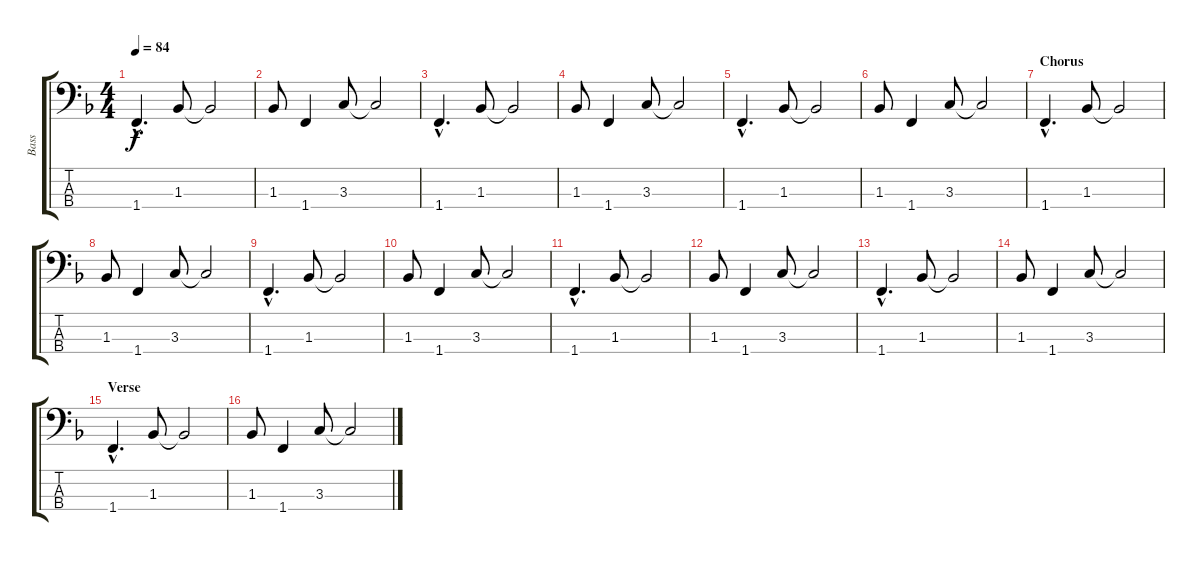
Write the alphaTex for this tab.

\track ("Bass" "Bass") {instrument electricbassfinger}
\staff {score tabs}
\tuning (G2 D2 A1 E1) {hide}
\ts (4 4)
\tempo 84
\clef f4
\ks f
1.4{hac}.4{d dy f} 1.3.8 1.3{t}.2 |
1.3.8 1.4.4 3.3.8 3.3{t}.2 |
1.4{hac}.4{d} 1.3.8 1.3{t}.2 |
1.3.8 1.4.4 3.3.8 3.3{t}.2 |
1.4{hac}.4{d} 1.3.8 1.3{t}.2 |
1.3.8 1.4.4 3.3.8 3.3{t}.2 |
\section ("" "Chorus")
1.4{hac}.4{d} 1.3.8 1.3{t}.2 |
1.3.8 1.4.4 3.3.8 3.3{t}.2 |
1.4{hac}.4{d} 1.3.8 1.3{t}.2 |
1.3.8 1.4.4 3.3.8 3.3{t}.2 |
1.4{hac}.4{d} 1.3.8 1.3{t}.2 |
1.3.8 1.4.4 3.3.8 3.3{t}.2 |
1.4{hac}.4{d} 1.3.8 1.3{t}.2 |
1.3.8 1.4.4 3.3.8 3.3{t}.2 |
\section ("" "Verse")
1.4{hac}.4{d} 1.3.8 1.3{t}.2 |
1.3.8 1.4.4 3.3.8 3.3{t}.2
